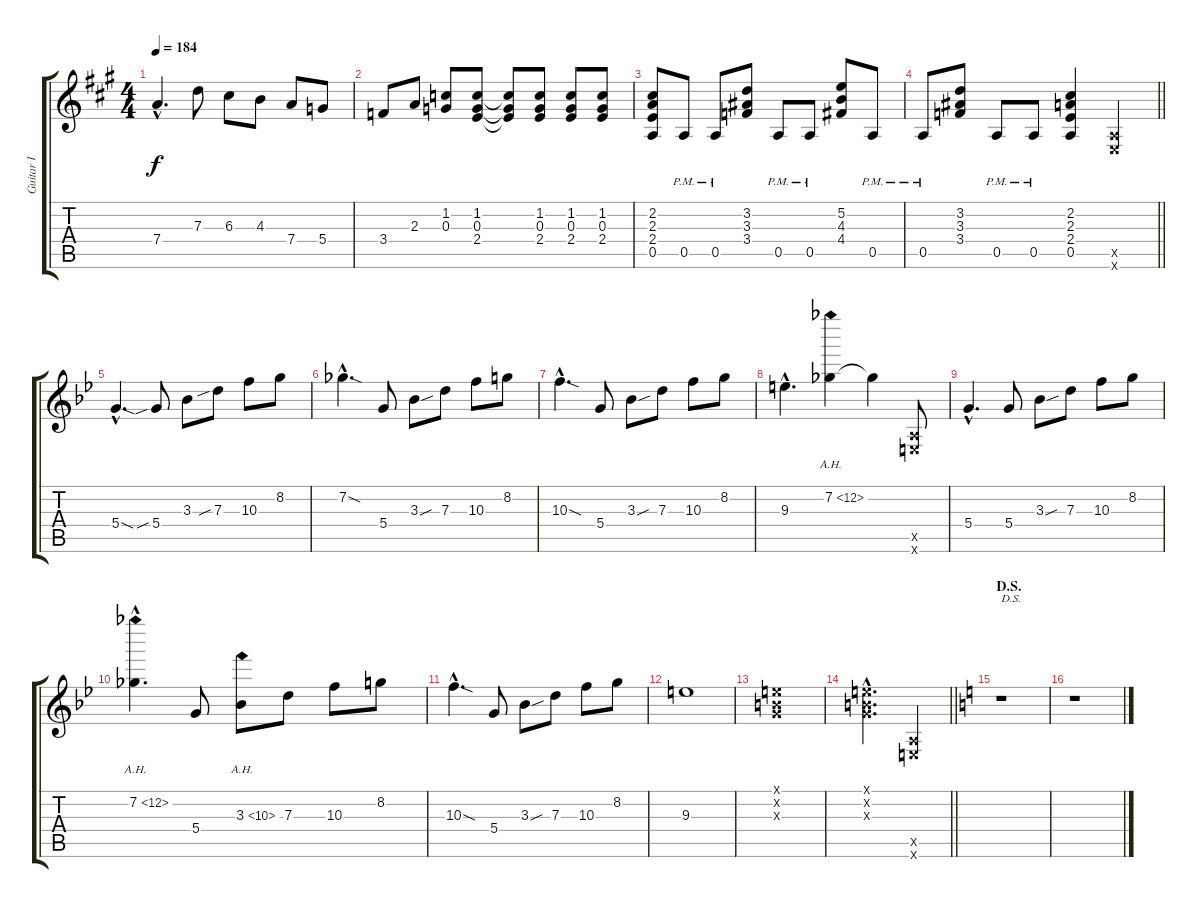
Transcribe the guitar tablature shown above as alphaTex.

\track ("Guitar I" "Guitar I") {instrument overdrivenguitar}
\staff {score tabs}
\tuning (E4 B3 G3 D3 A2 E2) {hide}
\ts (4 4)
\tempo 184
\clef g2
\ks a
7.4{hac}.4{d dy f} 7.3.8 6.3.8 4.3.8 7.4.8 5.4.8 |
3.4.8 2.3.8 (1.2 0.3).8 (1.2 0.3 2.4).8 (1.2{t} 0.3{t} 2.4{t}).8 (1.2 0.3 2.4).8 (1.2 0.3 2.4).8 (1.2 0.3 2.4).8 |
(2.2 2.3 2.4 0.5).8 0.5{pm}.8 0.5{pm}.8 (3.2 3.3 3.4).8 0.5{pm}.8 0.5{pm}.8 (5.2 4.3 4.4).8 0.5{pm}.8 |
\barLineRight lightlight
0.5{pm}.8 (3.2 3.3 3.4).8 0.5{pm}.8 0.5{pm}.8 (2.2 2.3 2.4 0.5).4 (0.5{x} 0.6{x}).4 |
\ks bb
5.4{sod hac}.4{d} 5.4{sib}.8 3.3.8 7.3{sib}.8 10.3.8 8.2.8 |
7.2{sod hac}.4{d} 5.4.8 3.3{sou}.8 7.3.8 10.3.8 8.2.8 |
10.3{sod hac}.4{d} 5.4.8 3.3{sou}.8 7.3.8 10.3.8 8.2.8 |
9.3{hac}.4{d} 7.2{ah 5}.4 7.2{t}.4 (0.5{x} 0.6{x}).8 |
5.4{hac}.4{d} 5.4.8 3.3{sou}.8 7.3.8 10.3.8 8.2.8 |
7.2{ah 5 hac}.4{d} 5.4.8 3.3{ah 7}.8 7.3.8 10.3.8 8.2.8 |
10.3{sod hac}.4{d} 5.4.8 3.3{sou}.8 7.3.8 10.3.8 8.2.8 |
9.3.1 |
(0.1{x} 0.2{x} 0.3{x}).1 |
\barLineRight lightlight
(0.1{hac x} 0.2{hac x} 0.3{hac x}).2{d} (0.5{x} 0.6{x}).4 |
\section ("" "D.S.")
\ks c
r.1{txt "D.S."} |
r.1
